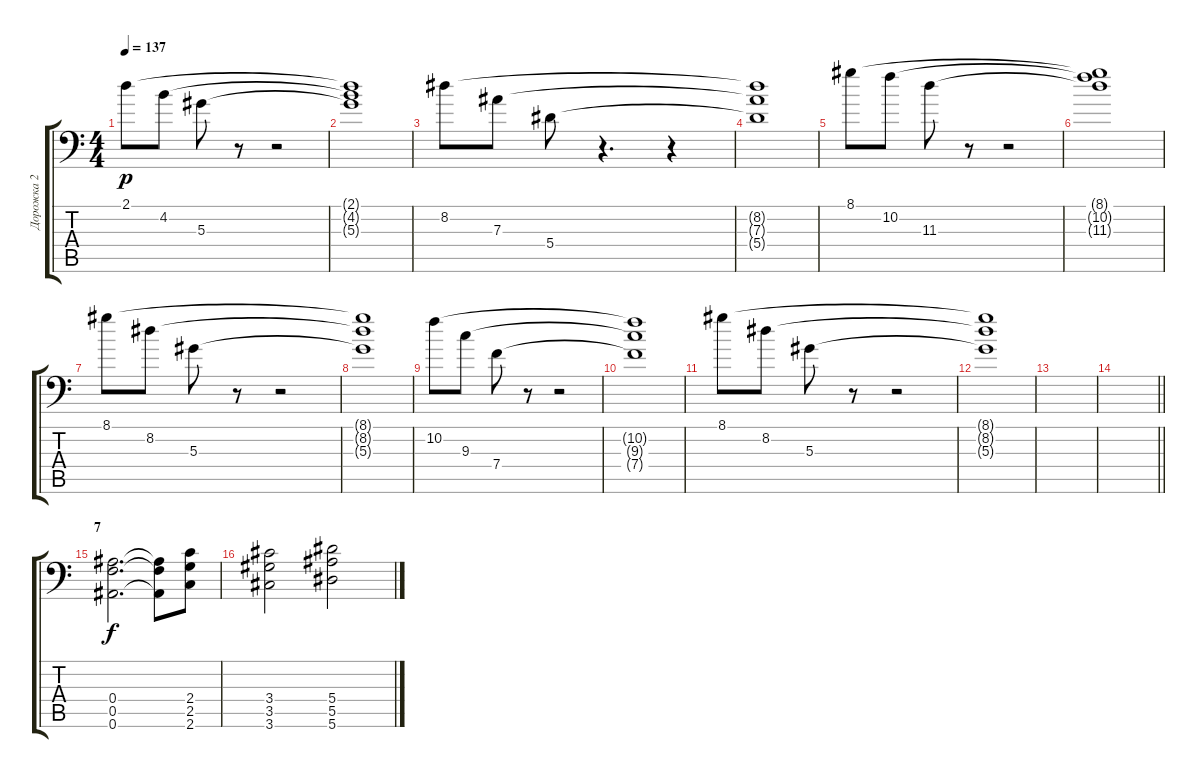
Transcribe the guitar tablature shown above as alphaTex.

\track ("Дорожка 2" "Дорожка 2") {instrument overdrivenguitar}
\staff {score tabs}
\tuning (C4 G3 Eb3 Bb2 F2 Bb1) {hide}
\ts (4 4)
\tempo 137
\clef f4
\ks c
2.1.8{dy p} 4.2.8 5.3.8 r.8 r.2 |
(2.1{t} 4.2{t} 5.3{t}).1 |
8.2.8 7.3.8 5.4.8 r.4{d} r.4 |
(8.2{t} 7.3{t} 5.4{t}).1 |
8.1.8 10.2.8 11.3.8 r.8 r.2 |
(8.1{t} 10.2{t} 11.3{t}).1 |
8.1.8 8.2.8 5.3.8 r.8 r.2 |
(8.1{t} 8.2{t} 5.3{t}).1 |
10.2.8 9.3.8 7.4.8 r.8 r.2 |
(10.2{t} 9.3{t} 7.4{t}).1 |
8.1.8 8.2.8 5.3.8 r.8 r.2 |
(8.1{t} 8.2{t} 5.3{t}).1 |
|
\barLineRight lightlight
|
\section ("" "7")
(0.4 0.5 0.6).2{d dy f} (0.4{t} 0.5{t} 0.6{t}).8 (2.4 2.5 2.6).8 |
(3.4 3.5 3.6).2 (5.4 5.5 5.6).2
